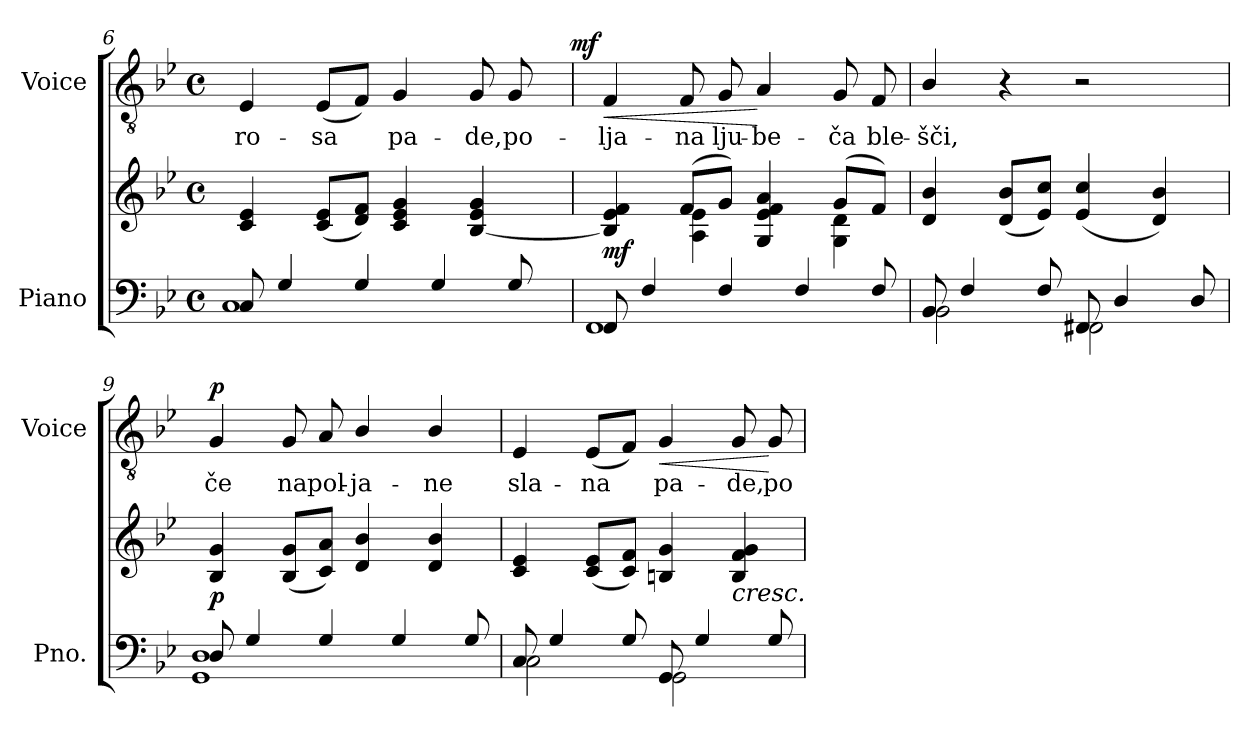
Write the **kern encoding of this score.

**kern	**kern	**dynam	**kern	**text	**dynam
*part2	*part2	*part2	*part1	*part1	*part1
*staff3	*staff2	*staff2/3	*staff1	*staff1	*staff1
*I"Piano	*	*	*I"Voice	*	*
*I'Pno.	*	*	*I'Voice	*	*
*clefF4	*clefG2	*	*clefGv2	*	*
*k[b-e-]	*k[b-e-]	*	*k[b-e-]	*	*
*B-:	*B-:	*	*B-:	*	*
*M4/4	*M4/4	*	*M4/4	*	*
*met(c)	*met(c)	*	*met(c)	*	*
=6	=6	=6	=6	=6	=6
*^	*	*	*	*	*
!	!	!	!	!	!LO:LY:b:color=#000000	!
*	*	*	*	*^	*	*
8Ci/	1Ci	4ci/ 4e-i	.	4E-i/	2ryy	ro-	.
4Gi/	.	.	.	.	.	.	.
!	!	!	!	!	!	!LO:LY:b:color=#000000	!
.	.	(8ci/ 8e-iL	.	(8E-i/L	.	-sa	.
4Gi/	.	8di/ 8fiJ)	.	8Fi/J)	.	.	.
!	!	!	!	!	!	!LO:LY:b:color=#000000	!
.	.	4ci/ 4e-i 4gi	.	4Gi/	4ryy	pa-	.
4Gi/	.	.	.	.	.	.	.
!	!	!	!	!	!	!LO:LY:b:color=#000000	!
.	.	[4B-i/ 4e-i 4gi	.	8Gi/	8ryy	-de,	.
!	!	!	!	!	!	!LO:LY:b:color=#000000	!
8Gi/	.	.	.	8Gi/	16ryy	po-	.
.	.	.	.	.	32ryy	.	.
.	.	.	.	.	64ryy	.	.
.	.	.	.	.	128...ryy	.	.
.	.	.	.	.	1024ryy	.	mf
*	*	*	*	*v	*v	*	*
=7	=7	=7	=7	=7	=7	=7
*	*	*^	*	*	*	*
*	*	*	*	*	*^	*	*
!	!	!	!	!	!	!	!LO:LY:b:color=#000000	!LO:HP:b
*	*	*	*	*	*v	*v	*	*
8FFi/	1FFi	4B-i/] 4e-i 4fi	4ryy	mf	4Fi/	-lja-	<
4Fi/	.	.	.	.	.	.	.
!	!	!	!	!	!	!LO:LY:b:color=#000000	!
.	.	(8fi/L	4Ai\ 4e-i	.	8Fi/	-na	.
!	!	!	!	!	!	!LO:LY:b:color=#000000	!
4Fi/	.	8gi/J)	.	.	8Gi/	lju-	.
!	!	!	!	!	!	!LO:LY:b:color=#000000	!
.	.	4Gi/ 4e-i 4fi 4ai	4ryy	.	4Ai/	-be-	[
4Fi/	.	.	.	.	.	.	.
!	!	!	!	!	!	!LO:LY:b:color=#000000	!
.	.	(8gi/L	4Gi\ 4di	.	8Gi/	-ča	.
!	!	!	!	!	!	!LO:LY:b:color=#000000	!
8Fi/	.	8fi/J)	.	.	8Fi/	ble-	.
*	*	*v	*v	*	*	*	*
=8	=8	=8	=8	=8	=8	=8
!	!	!	!	!	!LO:LY:b:color=#000000	!
8BB-i/	2BB-i\	4di/ 4b-i	.	4B-i/	-šči,	.
4Fi/	.	.	.	.	.	.
.	.	(8di/ 8b-iL	.	4r	.	.
8Fi/	.	8e-i/ 8cciJ)	.	.	.	.
8FF#Xi/	2FF#i\	(4e-i/ 4cci	.	2r	.	.
4Di/	.	.	.	.	.	.
.	.	4di/ 4b-i)	.	.	.	.
8Di/	.	.	.	.	.	.
!!LO:LB:g=z
=9	=9	=9	=9	=9	=9	=9
!	!	!	!	!	!LO:LY:b:color=#000000	!
8Di/	1GGi 1Di	4B-i/ 4gi	p	4Gi/	če	p
4Gi/	.	.	.	.	.	.
!	!	!	!	!	!LO:LY:b:color=#000000	!
.	.	(8B-i/ 8giL	.	8Gi/	na	.
!	!	!	!	!	!LO:LY:b:color=#000000	!
4Gi/	.	8ci/ 8aiJ)	.	8Ai/	pol-	.
!	!	!	!	!	!LO:LY:b:color=#000000	!
.	.	4di/ 4b-i	.	4B-i/	-ja-	.
4Gi/	.	.	.	.	.	.
!	!	!	!	!	!LO:LY:b:color=#000000	!
.	.	4di/ 4b-i	.	4B-i/	-ne	.
8Gi/	.	.	.	.	.	.
=10	=10	=10	=10	=10	=10	=10
!	!	!	!	!	!LO:LY:b:color=#000000	!
8Ci/	2Ci\	4ci/ 4e-i	.	4E-i/	sla-	.
4Gi/	.	.	[	.	.	.
!	!	!	!	!	!LO:LY:b:color=#000000	!
.	.	(8ci/ 8e-iL	.	(8E-i/L	-na	.
8Gi/	.	8ci/ 8fiJ)	.	8Fi/J)	.	.
!	!	!	!	!	!LO:LY:b:color=#000000	!LO:HP:b
8GGi/	2GGi\	4Bni/ 4gi	.	4Gi/	pa-	<
4Gi/	.	.	.	.	.	.
!	!	!	!LO:HP:b	!	!	!
!	!	!	!	!	!LO:LY:b:color=#000000	!
.	.	4Bi/ 4fi 4gi	<	8Gi/	-de,	.
!	!	!	!	!	!LO:LY:b:color=#000000	!
8Gi/	.	.	.	8Gi/	po-	[
*v	*v	*	*	*	*	*
=	=	=	=	=	=
*-	*-	*-	*-	*-	*-
